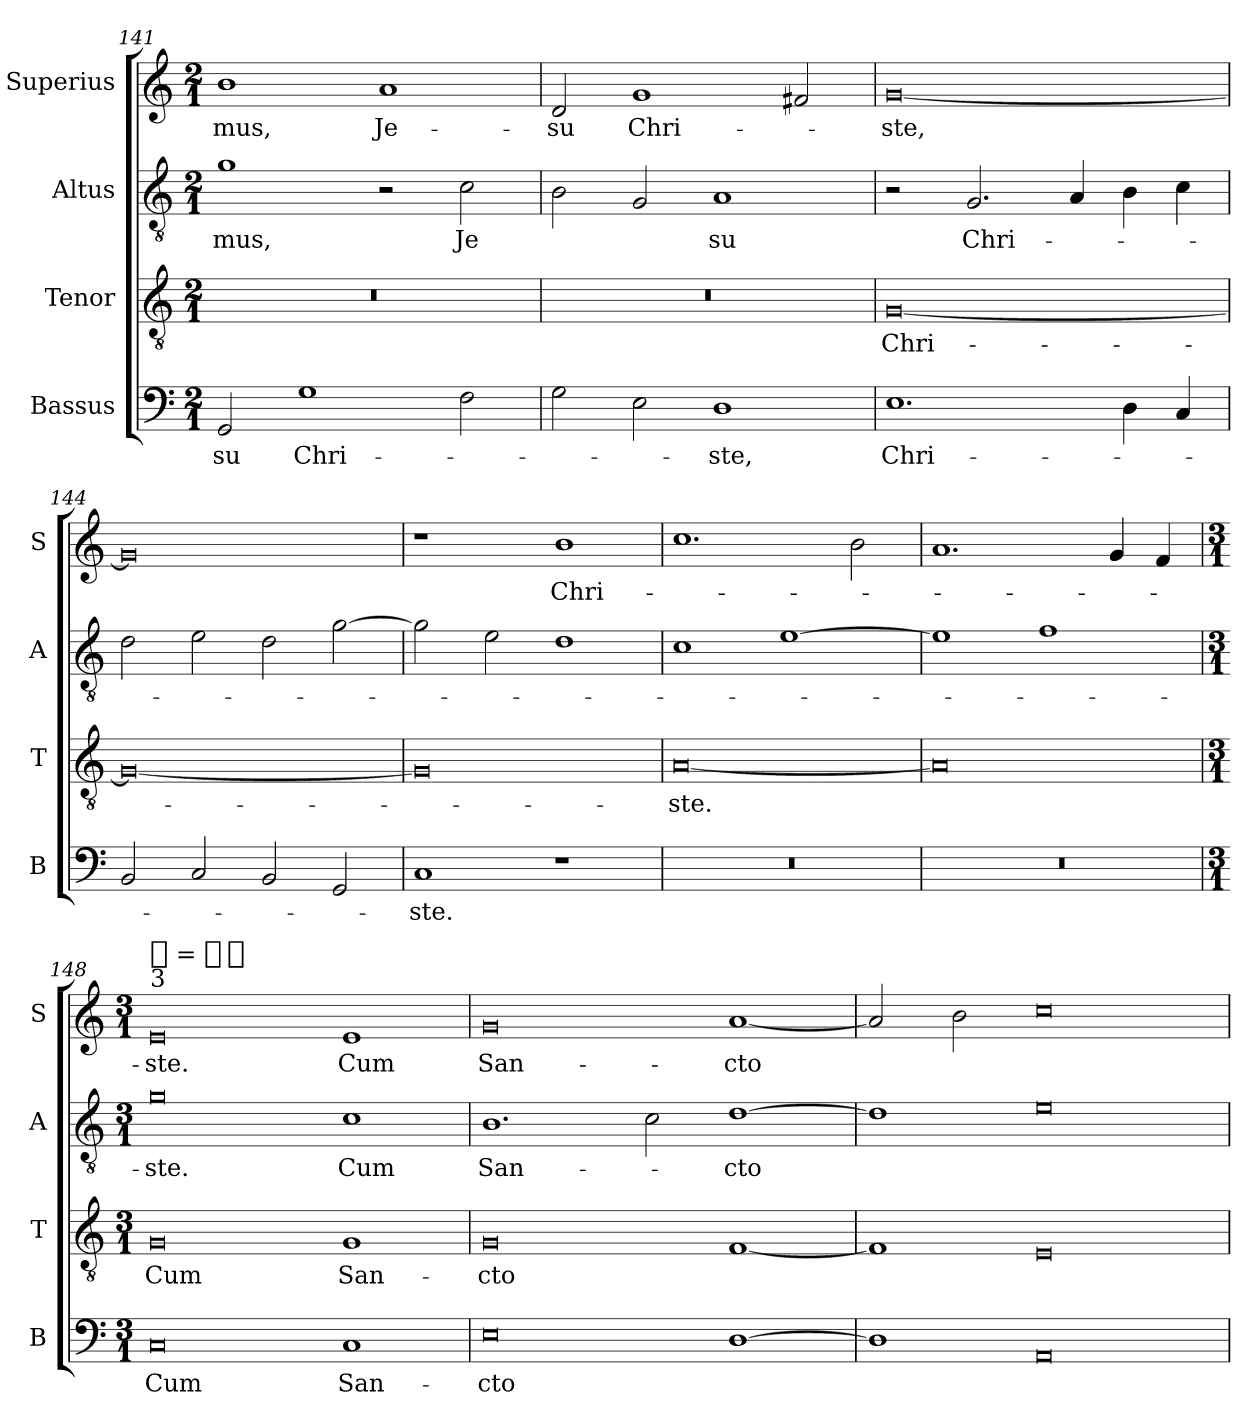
**kern	**text	**kern	**text	**kern	**text	**kern	**text
*part4	*part4	*part3	*part3	*part2	*part2	*part1	*part1
*staff4	*staff4	*staff3	*staff3	*staff2	*staff2	*staff1	*staff1
*I"Bassus	*	*I"Tenor	*	*I"Altus	*	*I"Superius	*
*I'B	*	*I'T	*	*I'A	*	*I'S	*
*clefF4	*	*clefGv2	*	*clefGv2	*	*clefG2	*
*k[]	*	*k[]	*	*k[]	*	*k[]	*
*M2/1	*	*M2/1	*	*M2/1	*	*M2/1	*
=141	=141	=141	=141	=141	=141	=141	=141
2GG	-su	0r	.	1g	-mus,	1b	-mus,
1G	Chri-	.	.	.	.	.	.
.	.	.	.	2r	.	1a	Je-
2F	.	.	.	2c	Je	.	.
=142	=142	=142	=142	=142	=142	=142	=142
2G	.	0r	.	2B	.	2d	-su
!	!	!	!	!	!	!	!LO:LY:i
2E	.	.	.	2G	.	1g	Chri-
1D	-ste,	.	.	1A	su	.	.
.	.	.	.	.	.	2f#X	.
=143	=143	=143	=143	=143	=143	=143	=143
!	!LO:LY:i	!	!	!	!	!	!LO:LY:i
1.E	Chri-	[0G	Chri-	2r	.	[0g	-ste,
.	.	.	.	2.G	Chri-	.	.
.	.	.	.	4A	.	.	.
4D	.	.	.	4B	.	.	.
4C	.	.	.	4c	.	.	.
=144	=144	=144	=144	=144	=144	=144	=144
2BB	.	0G_	.	2d	.	0g]	.
2C	.	.	.	2e	.	.	.
2BB	.	.	.	2d	.	.	.
2GG	.	.	.	[2g	.	.	.
=145	=145	=145	=145	=145	=145	=145	=145
!	!LO:LY:i	!	!	!	!	!	!
1C	-ste.	0G]	.	2g]	.	1r	.
.	.	.	.	2e	.	.	.
1r	.	.	.	1d	.	1b	Chri-
=146	=146	=146	=146	=146	=146	=146	=146
0r	.	[0A	-ste.	1c	.	1.cc	.
.	.	.	.	[1e	.	.	.
.	.	.	.	.	.	2b	.
=147	=147	=147	=147	=147	=147	=147	=147
0r	.	0A]	.	1e]	.	1.a	.
.	.	.	.	1f	.	.	.
.	.	.	.	.	.	4g	.
.	.	.	.	.	.	4f	.
=148	=148	=148	=148	=148	=148	=148	=148
*M3/1	*	*M3/1	*	*M3/1	*	*M3/1	*
!	!	!	!	!	!	!LO:TX:a:t=3	!
!	!	!	!	!	!	!LO:TX:a:t=[whole] = [whole-dot]	!
!	!	!	!LO:LY:i	!	!	!	!
0C	Cum	0G	Cum	0g	-ste.	0e	-ste.
!	!	!	!LO:LY:i	!	!	!	!
1C	San-	1G	San-	1c	Cum	1e	Cum
=149	=149	=149	=149	=149	=149	=149	=149
!	!	!	!LO:LY:i	!	!	!	!
0E	-cto	0G	-cto	1.B	San-	0g	San-
.	.	.	.	2c	.	.	.
[1D	.	[1F	.	[1d	-cto	[1a	-cto
=150	=150	=150	=150	=150	=150	=150	=150
1D]	.	1F]	.	1d]	.	2a]	.
.	.	.	.	.	.	2b	.
0AA	.	0E	.	0e	.	0cc	.
=	=	=	=	=	=	=	=
*-	*-	*-	*-	*-	*-	*-	*-
